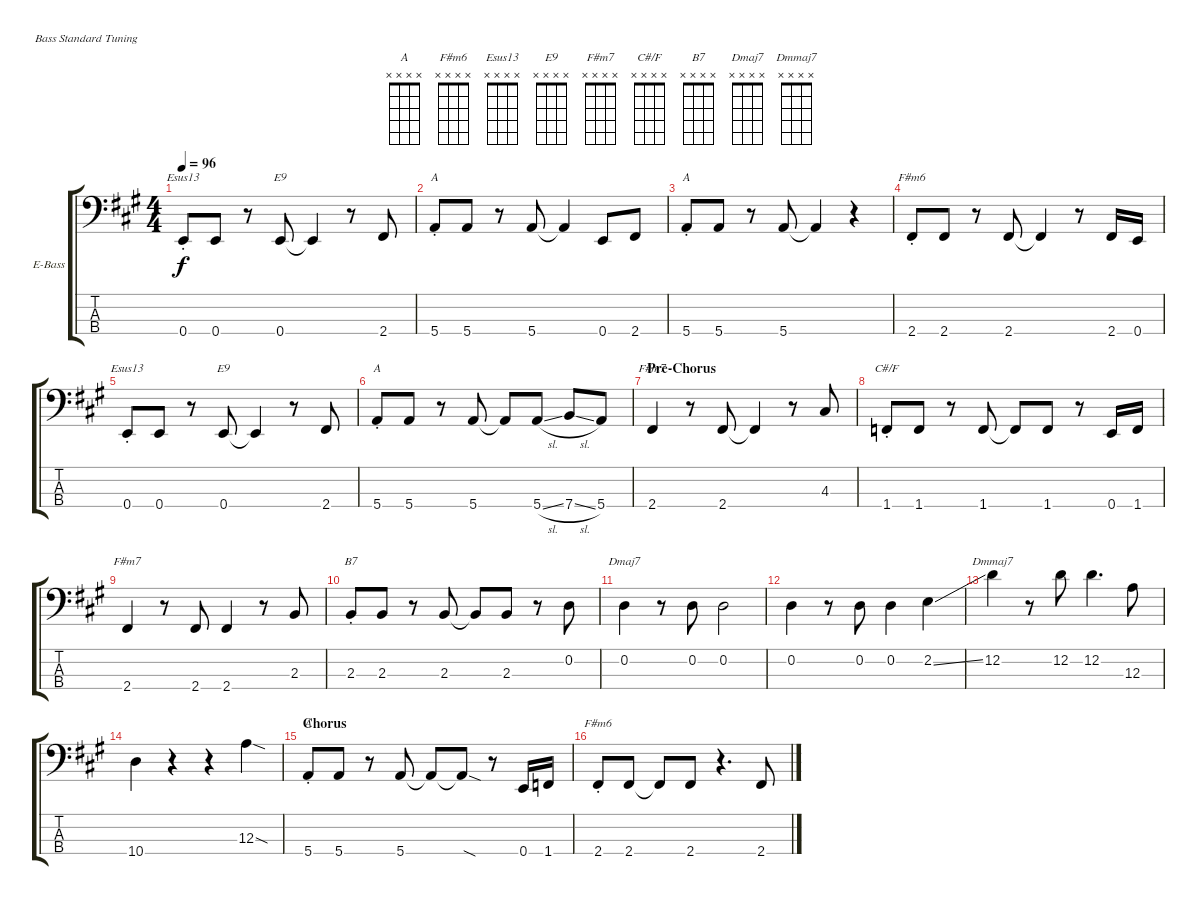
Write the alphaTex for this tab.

\defaultSystemsLayout 4
\bracketExtendMode groupsimilarinstruments
\firstSystemTrackNameOrientation horizontal
\otherSystemsTrackNameOrientation horizontal
\track ("Electric Bass" "E-Bass") {instrument electricbassfinger}
\staff {score tabs}
\tuning (G2 D2 A1 E1)
\chord ("A" x x x x)
\chord ("F#m6" x x x x)
\chord ("Esus13" x x x x)
\chord ("E9" x x x x)
\chord ("F#m7" x x x x)
\chord ("C#/F" x x x x)
\chord ("B7" x x x x)
\chord ("Dmaj7" x x x x)
\chord ("Dmmaj7" x x x x)
\ts (4 4)
\tempo 96
\clef f4
\ks a
0.4{st}.8{ch "Esus13" dy f} 0.4.8 r.8 0.4.8{ch "E9"} 0.4{t}.4 r.8 2.4.8 |
5.4{st}.8{ch "A"} 5.4.8 r.8 5.4.8 5.4{t}.4 0.4.8 2.4.8 |
5.4{st}.8{ch "A"} 5.4.8 r.8 5.4.8 5.4{t}.4 r.4 |
2.4{st}.8{ch "F#m6"} 2.4.8 r.8 2.4.8 2.4{t}.4 r.8 2.4.16 0.4.16 |
0.4{st}.8{ch "Esus13"} 0.4.8 r.8 0.4.8{ch "E9"} 0.4{t}.4 r.8 2.4.8 |
5.4{st}.8{ch "A"} 5.4.8 r.8 5.4.8 5.4{t}.8 5.4{sl}.8 7.4{sl}.8 5.4.8 |
\section ("" "Pre-Chorus")
2.4.4{ch "F#m7"} r.8 2.4.8 2.4{t}.4 r.8 4.3.8 |
1.4{st}.8{ch "C#/F"} 1.4.8 r.8 1.4.8 1.4{t}.8 1.4.8 r.8 0.4.16 1.4.16 |
2.4.4{ch "F#m7"} r.8 2.4.8 2.4.4 r.8 2.3.8 |
2.3{st}.8{ch "B7"} 2.3.8 r.8 2.3.8 2.3{t}.8 2.3.8 r.8 0.2.8 |
0.2.4{ch "Dmaj7"} r.8 0.2.8 0.2.2 |
0.2.4 r.8 0.2.8 0.2.4 2.2{ss}.4 |
12.2.4{ch "Dmmaj7"} r.8 12.2.8 12.2.4{d} 12.3.8 |
10.4.4 r.4 r.4 12.3{sod}.4 |
\section ("" "Chorus")
5.4{st}.8{ch "A"} 5.4.8 r.8 5.4.8 5.4{t}.8 5.4{sod t}.8 r.8 0.4.16 1.4.16 |
2.4{st}.8{ch "F#m6"} 2.4.8 2.4{t}.8 2.4.8 r.4{d} 2.4.8
